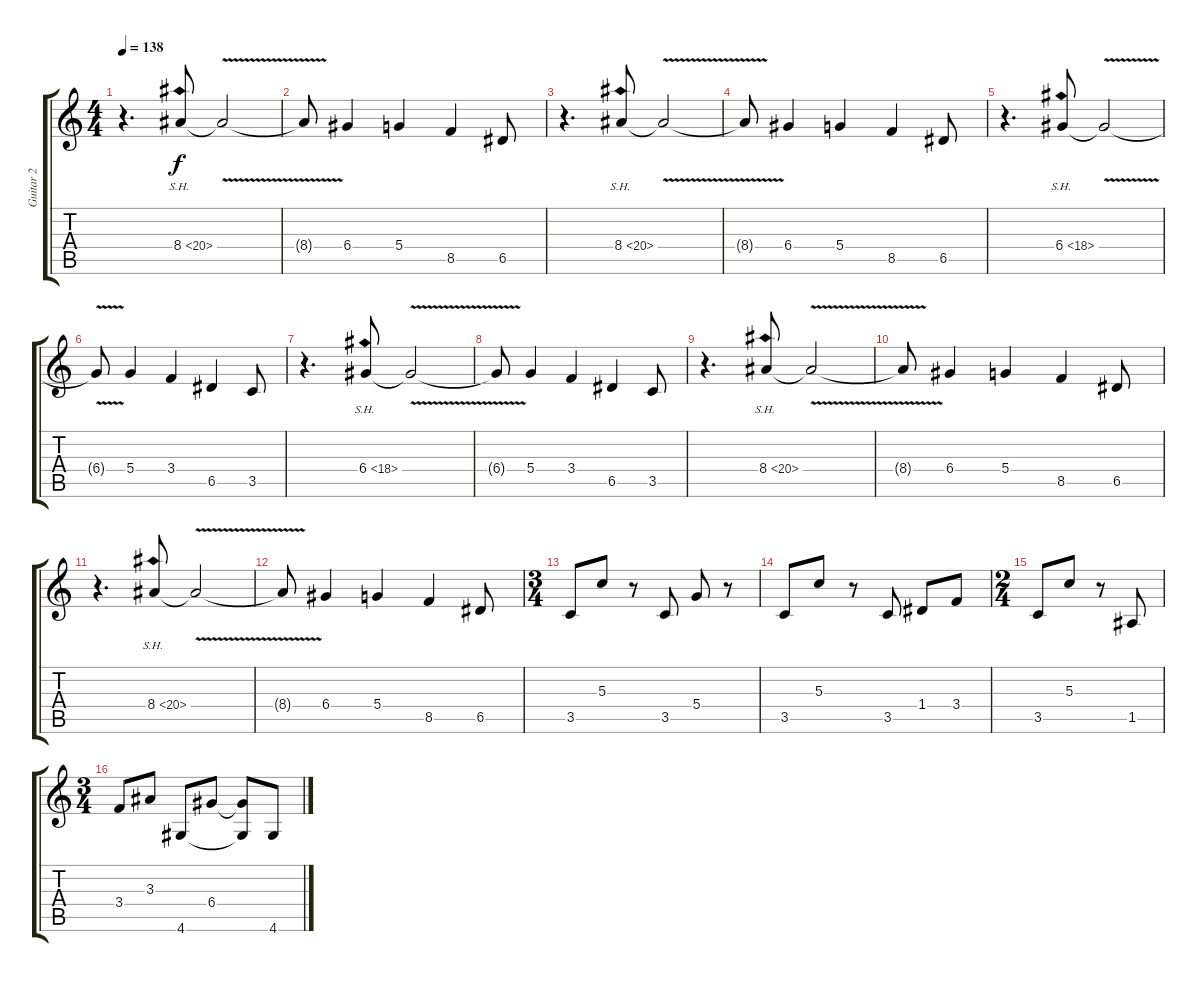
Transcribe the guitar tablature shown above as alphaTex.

\track ("Guitar 2" "Guitar 2") {instrument overdrivenguitar}
\staff {score tabs}
\tuning (E4 B3 G3 D3 A2 E2) {hide}
\ts (4 4)
\tempo 138
\clef g2
\ks c
r.4{d dy f} 8.4{sh 12}.8 8.4{v t}.2 |
8.4{t}.8 6.4.4 5.4.4 8.5.4 6.5.8 |
r.4{d} 8.4{sh 12}.8 8.4{v t}.2 |
8.4{t}.8 6.4.4 5.4.4 8.5.4 6.5.8 |
r.4{d} 6.4{sh 12}.8 6.4{v t}.2 |
6.4{t}.8 5.4.4 3.4.4 6.5.4 3.5.8 |
r.4{d} 6.4{sh 12}.8 6.4{v t}.2 |
6.4{t}.8 5.4.4 3.4.4 6.5.4 3.5.8 |
r.4{d} 8.4{sh 12}.8 8.4{v t}.2 |
8.4{t}.8 6.4.4 5.4.4 8.5.4 6.5.8 |
r.4{d} 8.4{sh 12}.8 8.4{v t}.2 |
8.4{t}.8 6.4.4 5.4.4 8.5.4 6.5.8 |
\ts (3 4)
3.5.8 5.3.8 r.8 3.5.8 5.4.8 r.8 |
3.5.8 5.3.8 r.8 3.5.8 1.4.8 3.4.8 |
\ts (2 4)
3.5.8 5.3.8 r.8 1.5.8 |
\ts (3 4)
3.4.8 3.3.8 4.6.8 6.4.8 (6.4{t} 4.6{t}).8 4.6.8
